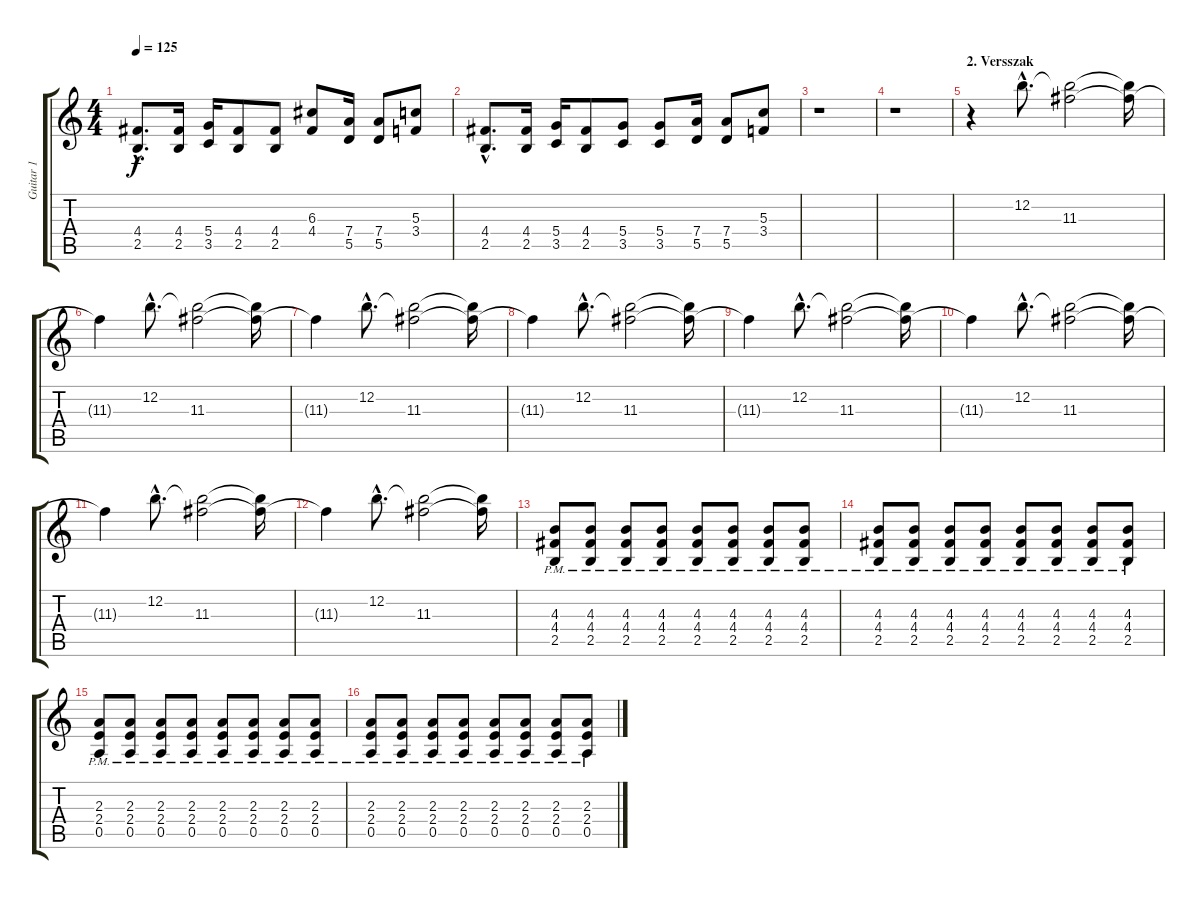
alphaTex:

\track ("Guitar 1" "Guitar 1") {instrument overdrivenguitar}
\staff {score tabs}
\tuning (E4 B3 G3 D3 A2 E2) {hide}
\ts (4 4)
\tempo 125
\clef g2
\ks c
(4.4{hac} 2.5{hac}).8{d dy f} (4.4 2.5).16 (5.4 3.5).16 (4.4 2.5).8 (4.4 2.5).8 (6.3 4.4).8 (7.4 5.5).16 (7.4 5.5).8 (5.3 3.4).8 |
(4.4{hac} 2.5{hac}).8{d} (4.4 2.5).16 (5.4 3.5).16 (4.4 2.5).8 (5.4 3.5).8 (5.4 3.5).8 (7.4 5.5).16 (7.4 5.5).8 (5.3 3.4).8 |
r.1 |
r.1 |
\section ("" "2. Versszak")
r.4 12.2{hac}.8{d} (12.2{t} 11.3).2 (12.2{t} 11.3{t}).16 |
11.3{t}.4 12.2{hac}.8{d} (12.2{t} 11.3).2 (12.2{t} 11.3{t}).16 |
11.3{t}.4 12.2{hac}.8{d} (12.2{t} 11.3).2 (12.2{t} 11.3{t}).16 |
11.3{t}.4 12.2{hac}.8{d} (12.2{t} 11.3).2 (12.2{t} 11.3{t}).16 |
11.3{t}.4 12.2{hac}.8{d} (12.2{t} 11.3).2 (12.2{t} 11.3{t}).16 |
11.3{t}.4 12.2{hac}.8{d} (12.2{t} 11.3).2 (12.2{t} 11.3{t}).16 |
11.3{t}.4 12.2{hac}.8{d} (12.2{t} 11.3).2 (12.2{t} 11.3{t}).16 |
11.3{t}.4 12.2{hac}.8{d} (12.2{t} 11.3).2 (12.2{t} 11.3{t}).16 |
(4.3{pm} 4.4{pm} 2.5{pm}).8 (4.3{pm} 4.4{pm} 2.5{pm}).8 (4.3{pm} 4.4{pm} 2.5{pm}).8 (4.3{pm} 4.4{pm} 2.5{pm}).8 (4.3{pm} 4.4{pm} 2.5{pm}).8 (4.3{pm} 4.4{pm} 2.5{pm}).8 (4.3{pm} 4.4{pm} 2.5{pm}).8 (4.3{pm} 4.4{pm} 2.5{pm}).8 |
(4.3{pm} 4.4{pm} 2.5{pm}).8 (4.3{pm} 4.4{pm} 2.5{pm}).8 (4.3{pm} 4.4{pm} 2.5{pm}).8 (4.3{pm} 4.4{pm} 2.5{pm}).8 (4.3{pm} 4.4{pm} 2.5{pm}).8 (4.3{pm} 4.4{pm} 2.5{pm}).8 (4.3{pm} 4.4{pm} 2.5{pm}).8 (4.3{pm} 4.4{pm} 2.5{pm}).8 |
(2.3{pm} 2.4{pm} 0.5{pm}).8 (2.3{pm} 2.4{pm} 0.5{pm}).8 (2.3{pm} 2.4{pm} 0.5{pm}).8 (2.3{pm} 2.4{pm} 0.5{pm}).8 (2.3{pm} 2.4{pm} 0.5{pm}).8 (2.3{pm} 2.4{pm} 0.5{pm}).8 (2.3{pm} 2.4{pm} 0.5{pm}).8 (2.3{pm} 2.4{pm} 0.5{pm}).8 |
(2.3{pm} 2.4{pm} 0.5{pm}).8 (2.3{pm} 2.4{pm} 0.5{pm}).8 (2.3{pm} 2.4{pm} 0.5{pm}).8 (2.3{pm} 2.4{pm} 0.5{pm}).8 (2.3{pm} 2.4{pm} 0.5{pm}).8 (2.3{pm} 2.4{pm} 0.5{pm}).8 (2.3{pm} 2.4{pm} 0.5{pm}).8 (2.3{pm} 2.4{pm} 0.5{pm}).8
